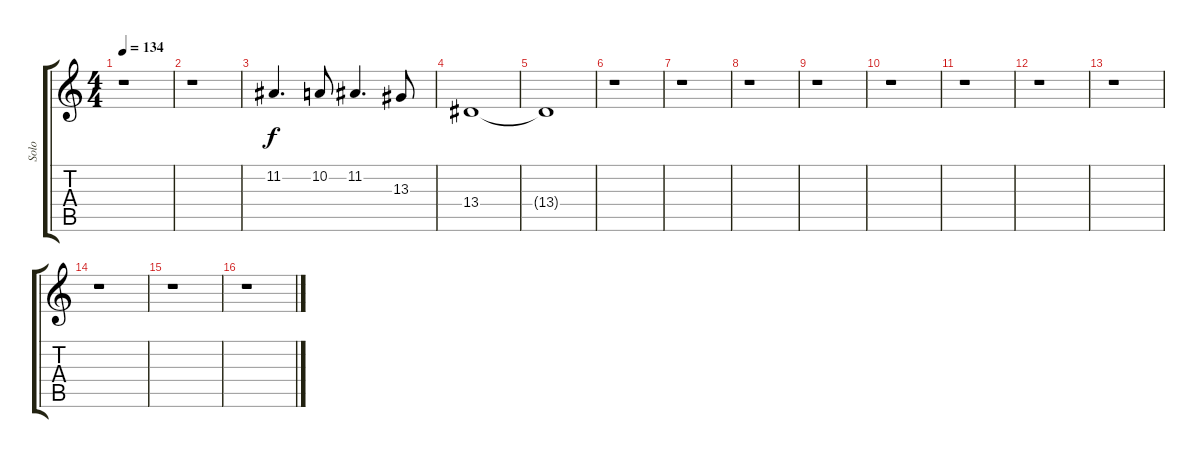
\track ("Solo" "Solo") {instrument harmonica}
\staff {score tabs}
\tuning (E4 B3 G3 D3 A2 E2) {hide}
\ts (4 4)
\tempo 134
\clef g2
\ks c
r.1{dy f} |
r.1 |
11.2.4{d} 10.2.8 11.2.4{d} 13.3.8 |
13.4.1 |
13.4{t}.1 |
r.1 |
r.1 |
r.1 |
r.1 |
r.1 |
r.1 |
r.1 |
r.1 |
r.1 |
r.1 |
r.1
